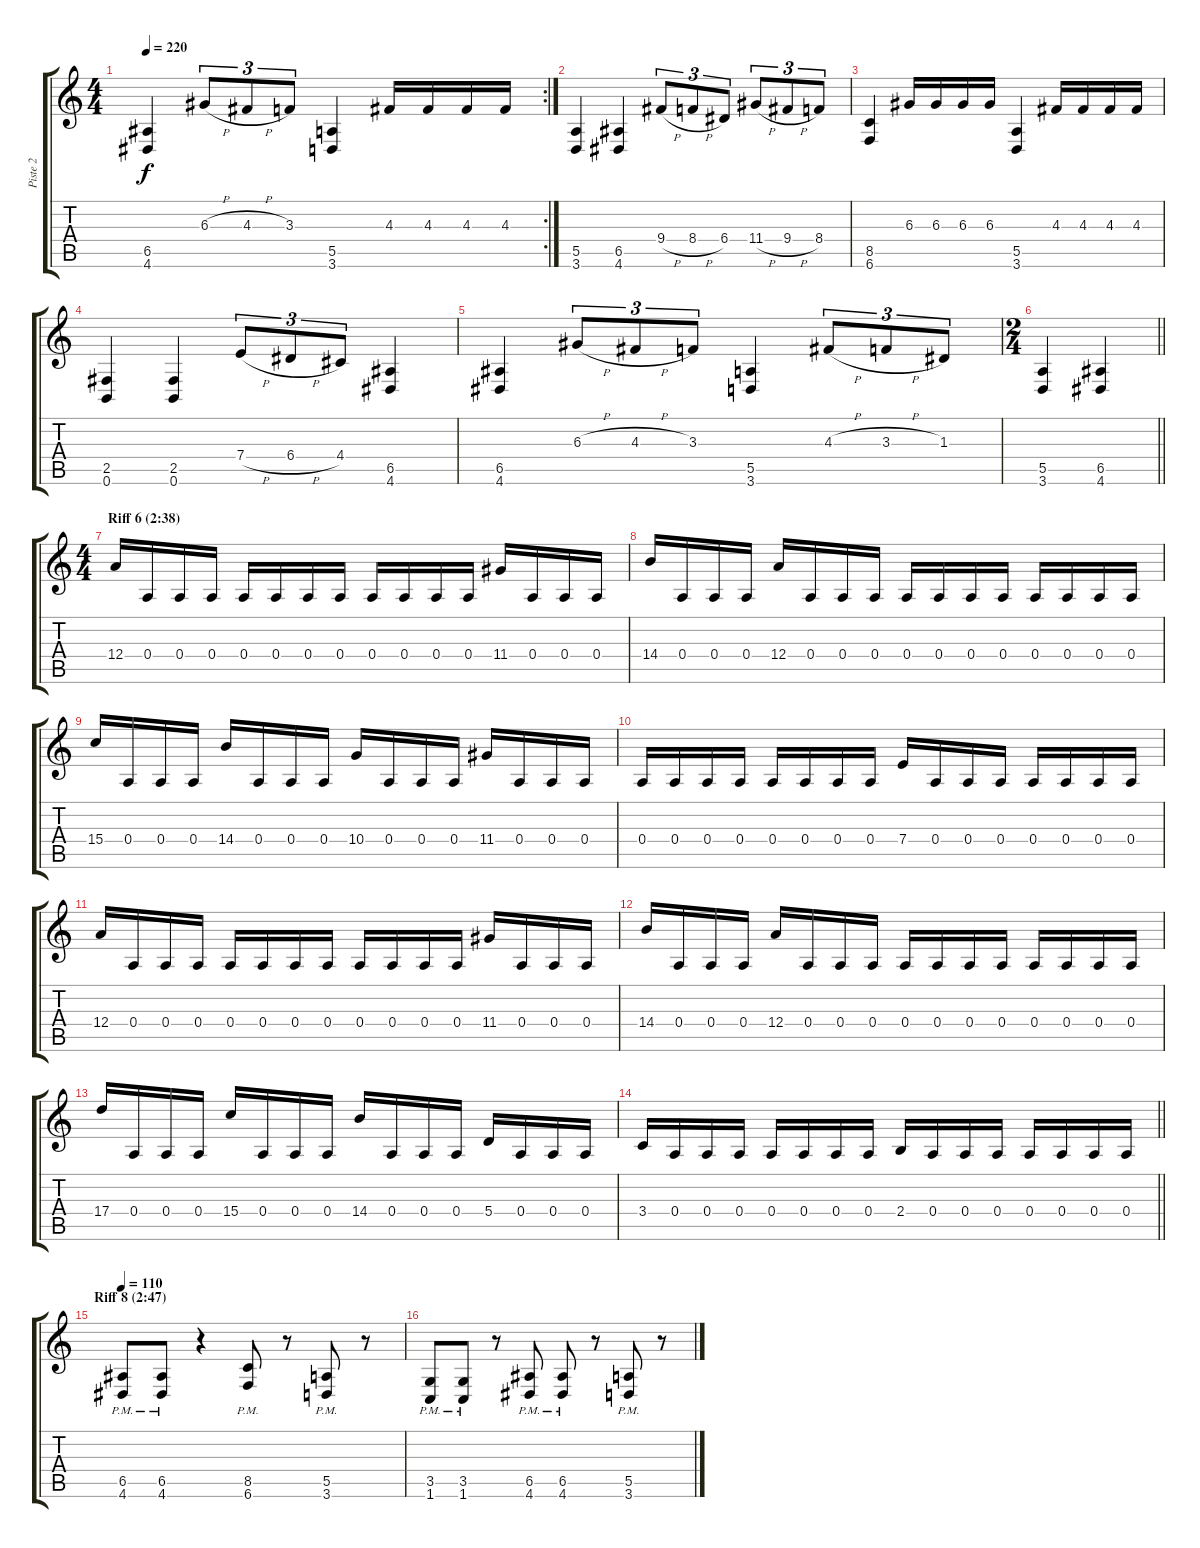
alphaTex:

\track ("Piste 2" "Piste 2") {instrument overdrivenguitar}
\staff {score tabs}
\tuning (B3 Gb3 D3 A2 E2 B1) {hide}
\rc 2
\ts (4 4)
\tempo 220
\clef g2
\ks c
(6.5 4.6).4{dy f} 6.3{h}.8{tu (3 2)} 4.3{h}.8{tu (3 2)} 3.3.8{tu (3 2)} (5.5 3.6).4 4.3.16 4.3.16 4.3.16 4.3.16 |
(5.5 3.6).4 (6.5 4.6).4 9.4{h}.8{tu (3 2)} 8.4{h}.8{tu (3 2)} 6.4.8{tu (3 2)} 11.4{h}.8{tu (3 2)} 9.4{h}.8{tu (3 2)} 8.4.8{tu (3 2)} |
(8.5 6.6).4 6.3.16 6.3.16 6.3.16 6.3.16 (5.5 3.6).4 4.3.16 4.3.16 4.3.16 4.3.16 |
(2.5 0.6).4 (2.5 0.6).4 7.4{h}.8{tu (3 2)} 6.4{h}.8{tu (3 2)} 4.4.8{tu (3 2)} (6.5 4.6).4 |
(6.5 4.6).4 6.3{h}.8{tu (3 2)} 4.3{h}.8{tu (3 2)} 3.3.8{tu (3 2)} (5.5 3.6).4 4.3{h}.8{tu (3 2)} 3.3{h}.8{tu (3 2)} 1.3.8{tu (3 2)} |
\ts (2 4)
\barLineRight lightlight
(5.5 3.6).4 (6.5 4.6).4 |
\ts (4 4)
\section ("" "Riff 6 (2:38)")
12.4.16 0.4.16 0.4.16 0.4.16 0.4.16 0.4.16 0.4.16 0.4.16 0.4.16 0.4.16 0.4.16 0.4.16 11.4.16 0.4.16 0.4.16 0.4.16 |
14.4.16 0.4.16 0.4.16 0.4.16 12.4.16 0.4.16 0.4.16 0.4.16 0.4.16 0.4.16 0.4.16 0.4.16 0.4.16 0.4.16 0.4.16 0.4.16 |
15.4.16 0.4.16 0.4.16 0.4.16 14.4.16 0.4.16 0.4.16 0.4.16 10.4.16 0.4.16 0.4.16 0.4.16 11.4.16 0.4.16 0.4.16 0.4.16 |
0.4.16 0.4.16 0.4.16 0.4.16 0.4.16 0.4.16 0.4.16 0.4.16 7.4.16 0.4.16 0.4.16 0.4.16 0.4.16 0.4.16 0.4.16 0.4.16 |
12.4.16 0.4.16 0.4.16 0.4.16 0.4.16 0.4.16 0.4.16 0.4.16 0.4.16 0.4.16 0.4.16 0.4.16 11.4.16 0.4.16 0.4.16 0.4.16 |
14.4.16 0.4.16 0.4.16 0.4.16 12.4.16 0.4.16 0.4.16 0.4.16 0.4.16 0.4.16 0.4.16 0.4.16 0.4.16 0.4.16 0.4.16 0.4.16 |
17.4.16 0.4.16 0.4.16 0.4.16 15.4.16 0.4.16 0.4.16 0.4.16 14.4.16 0.4.16 0.4.16 0.4.16 5.4.16 0.4.16 0.4.16 0.4.16 |
\barLineRight lightlight
3.4.16 0.4.16 0.4.16 0.4.16 0.4.16 0.4.16 0.4.16 0.4.16 2.4.16 0.4.16 0.4.16 0.4.16 0.4.16 0.4.16 0.4.16 0.4.16 |
\section ("" "Riff 8 (2:47)")
\tempo 110
(6.5{pm} 4.6{pm}).8 (6.5{pm} 4.6{pm}).8 r.4 (8.5{pm} 6.6{pm}).8 r.8 (5.5{pm} 3.6{pm}).8 r.8 |
(3.5{pm} 1.6{pm}).8 (3.5{pm} 1.6{pm}).8 r.8 (6.5{pm} 4.6{pm}).8 (6.5{pm} 4.6{pm}).8 r.8 (5.5{pm} 3.6{pm}).8 r.8
